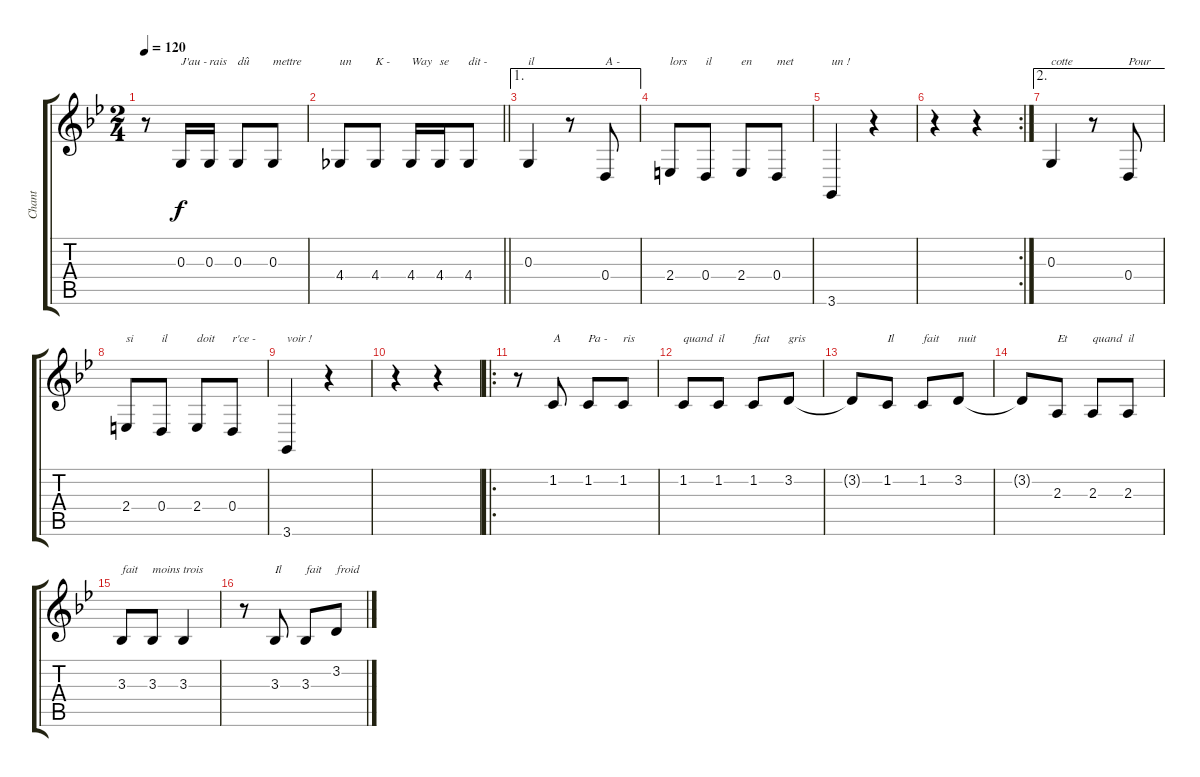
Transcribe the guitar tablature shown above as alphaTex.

\track ("Chant" "Chant") {instrument acousticgrandpiano}
\staff {score tabs}
\tuning (E4 B3 G3 D3 A2 E2) {hide}
\ts (2 4)
\tempo 120
\clef g2
\ks bb
r.8{dy f} 0.3.16{txt "J'au -"} 0.3.16{txt "rais"} 0.3.8{txt "dû"} 0.3.8{txt "mettre"} |
\barLineRight lightlight
4.4.8{txt "un"} 4.4.8{txt "K -"} 4.4.16{txt "Way"} 4.4.16{txt "se"} 4.4.8{txt "dit -"} |
\ae 1
0.3.4{txt "il"} r.8 0.4.8{txt "A -"} |
2.4.8{txt "lors"} 0.4.8{txt "il"} 2.4.8{txt "en"} 0.4.8{txt "met"} |
3.6.4{txt "un !"} r.4 |
\rc 2
r.4 r.4 |
\ae 2
0.3.4{txt "cotte"} r.8 0.4.8{txt "Pour"} |
2.4.8{txt "si"} 0.4.8{txt "il"} 2.4.8{txt "doit"} 0.4.8{txt "r'ce -"} |
3.6.4{txt "voir !"} r.4 |
r.4 r.4 |
\ro
r.8 1.2.8{txt "A"} 1.2.8{txt "Pa -"} 1.2.8{txt "ris"} |
1.2.8{txt "quand"} 1.2.8{txt "il"} 1.2.8{txt "fiat"} 3.2.8{txt "gris"} |
3.2{t}.8 1.2.8{txt "Il"} 1.2.8{txt "fait"} 3.2.8{txt "nuit"} |
3.2{t}.8 2.3.8{txt "Et"} 2.3.8{txt "quand"} 2.3.8{txt "il"} |
3.3.8{txt "fait"} 3.3.8{txt "moins"} 3.3.4{txt "trois"} |
r.8 3.3.8{txt "Il"} 3.3.8{txt "fait"} 3.2.8{txt "froid"}
